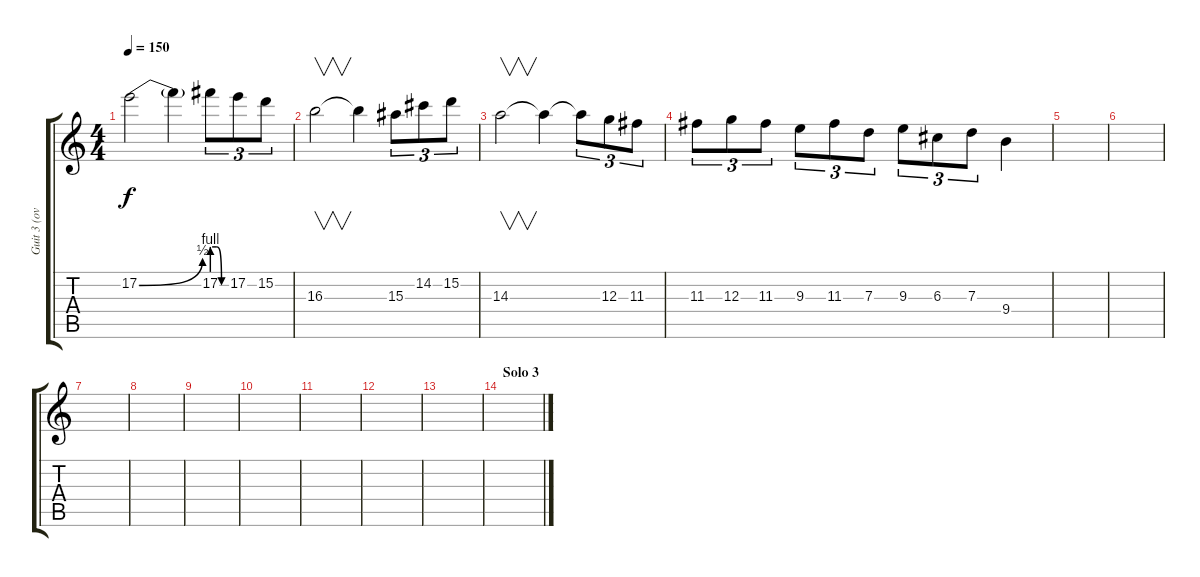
\track ("Guit 3 (overdubs solo)" "Guit 3 (ov") {instrument distortionguitar}
\staff {score tabs}
\tuning (E4 B3 G3 D3 A2 E2) {hide}
\ts (4 4)
\tempo 150
\clef g2
\ks c
17.2{be (bend 0 0 60 2)}.2{dy f} 17.2{t}.4 17.2{be (custom 0 4 20 4 40 0 60 0)}.8{tu (3 2)} 17.2.8{tu (3 2)} 15.2.8{tu (3 2)} |
16.3.2{v} 16.3{t}.4 15.3.8{tu (3 2)} 14.2.8{tu (3 2)} 15.2.8{tu (3 2)} |
14.3.2{v} 14.3{t}.4 14.3{t}.8{tu (3 2)} 12.3.8{tu (3 2)} 11.3.8{tu (3 2)} |
11.3.8{tu (3 2)} 12.3.8{tu (3 2)} 11.3.8{tu (3 2)} 9.3.8{tu (3 2)} 11.3.8{tu (3 2)} 7.3.8{tu (3 2)} 9.3.8{tu (3 2)} 6.3.8{tu (3 2)} 7.3.8{tu (3 2)} 9.4.4 |
|
|
|
|
|
|
|
|
|
\section ("" "Solo 3")
